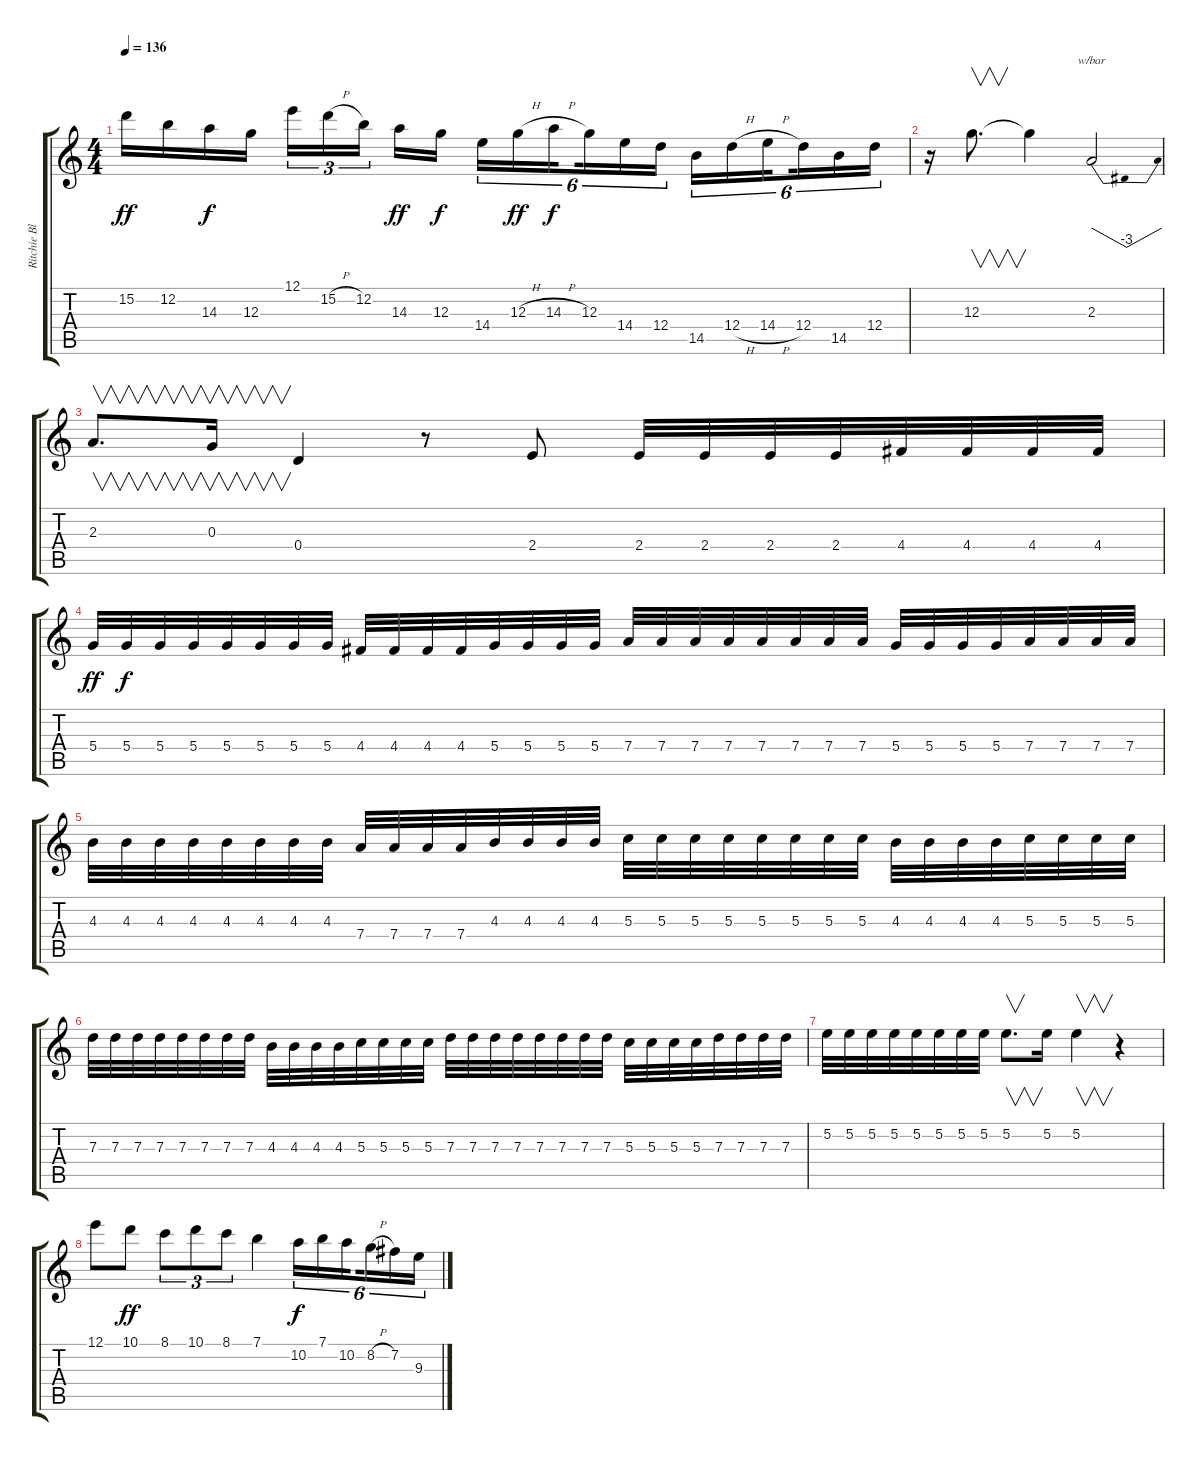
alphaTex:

\track ("Ritchie Blackmore" "Ritchie Bl") {instrument overdrivenguitar}
\staff {score tabs}
\tuning (E4 B3 G3 D3 A2 E2) {hide}
\ts (4 4)
\tempo 136
\clef g2
\ks c
15.2.16{dy ff} 12.2.16 14.3.16{dy f} 12.3.16 12.1.16{tu (3 2)} 15.2{h}.16{tu (3 2)} 12.2.16{tu (3 2) beam splitsecondary} 14.3.16{dy ff} 12.3.16{dy f} 14.4.16{tu (6 4)} 12.3{h}.16{tu (6 4) dy ff} 14.3{h}.16{tu (6 4) dy f beam splitsecondary} 12.3.16{tu (6 4)} 14.4.16{tu (6 4)} 12.4.16{tu (6 4)} 14.5.16{tu (6 4)} 12.4{h}.16{tu (6 4)} 14.4{h}.16{tu (6 4) beam splitsecondary} 12.4.16{tu (6 4)} 14.5.16{tu (6 4)} 12.4.16{tu (6 4)} |
r.16 12.3.8{v d} 12.3{t}.4 2.3.2{tbe (dip default 0 0 30 -12 60 0)} |
2.3.8{v d} 0.3.16{v} 0.4.4 r.8 2.4.8 2.4.32 2.4.32 2.4.32 2.4.32 4.4.32 4.4.32 4.4.32 4.4.32 |
5.4.32{dy ff} 5.4.32{dy f} 5.4.32 5.4.32 5.4.32 5.4.32 5.4.32 5.4.32 4.4.32 4.4.32 4.4.32 4.4.32 5.4.32 5.4.32 5.4.32 5.4.32 7.4.32 7.4.32 7.4.32 7.4.32 7.4.32 7.4.32 7.4.32 7.4.32 5.4.32 5.4.32 5.4.32 5.4.32 7.4.32 7.4.32 7.4.32 7.4.32 |
4.3.32 4.3.32 4.3.32 4.3.32 4.3.32 4.3.32 4.3.32 4.3.32 7.4.32 7.4.32 7.4.32 7.4.32 4.3.32 4.3.32 4.3.32 4.3.32 5.3.32 5.3.32 5.3.32 5.3.32 5.3.32 5.3.32 5.3.32 5.3.32 4.3.32 4.3.32 4.3.32 4.3.32 5.3.32 5.3.32 5.3.32 5.3.32 |
7.3.32 7.3.32 7.3.32 7.3.32 7.3.32 7.3.32 7.3.32 7.3.32 4.3.32 4.3.32 4.3.32 4.3.32 5.3.32 5.3.32 5.3.32 5.3.32 7.3.32 7.3.32 7.3.32 7.3.32 7.3.32 7.3.32 7.3.32 7.3.32 5.3.32 5.3.32 5.3.32 5.3.32 7.3.32 7.3.32 7.3.32 7.3.32 |
5.2.32 5.2.32 5.2.32 5.2.32 5.2.32 5.2.32 5.2.32 5.2.32 5.2.8{v d} 5.2.16 5.2.4{v} r.4 |
12.1.8 10.1.8{dy ff} 8.1.8{tu (3 2)} 10.1.8{tu (3 2)} 8.1.8{tu (3 2)} 7.1.4 10.2.16{tu (6 4) dy f} 7.1.16{tu (6 4)} 10.2.16{tu (6 4) beam splitsecondary} 8.2{h}.16{tu (6 4)} 7.2.16{tu (6 4)} 9.3.16{tu (6 4)}
